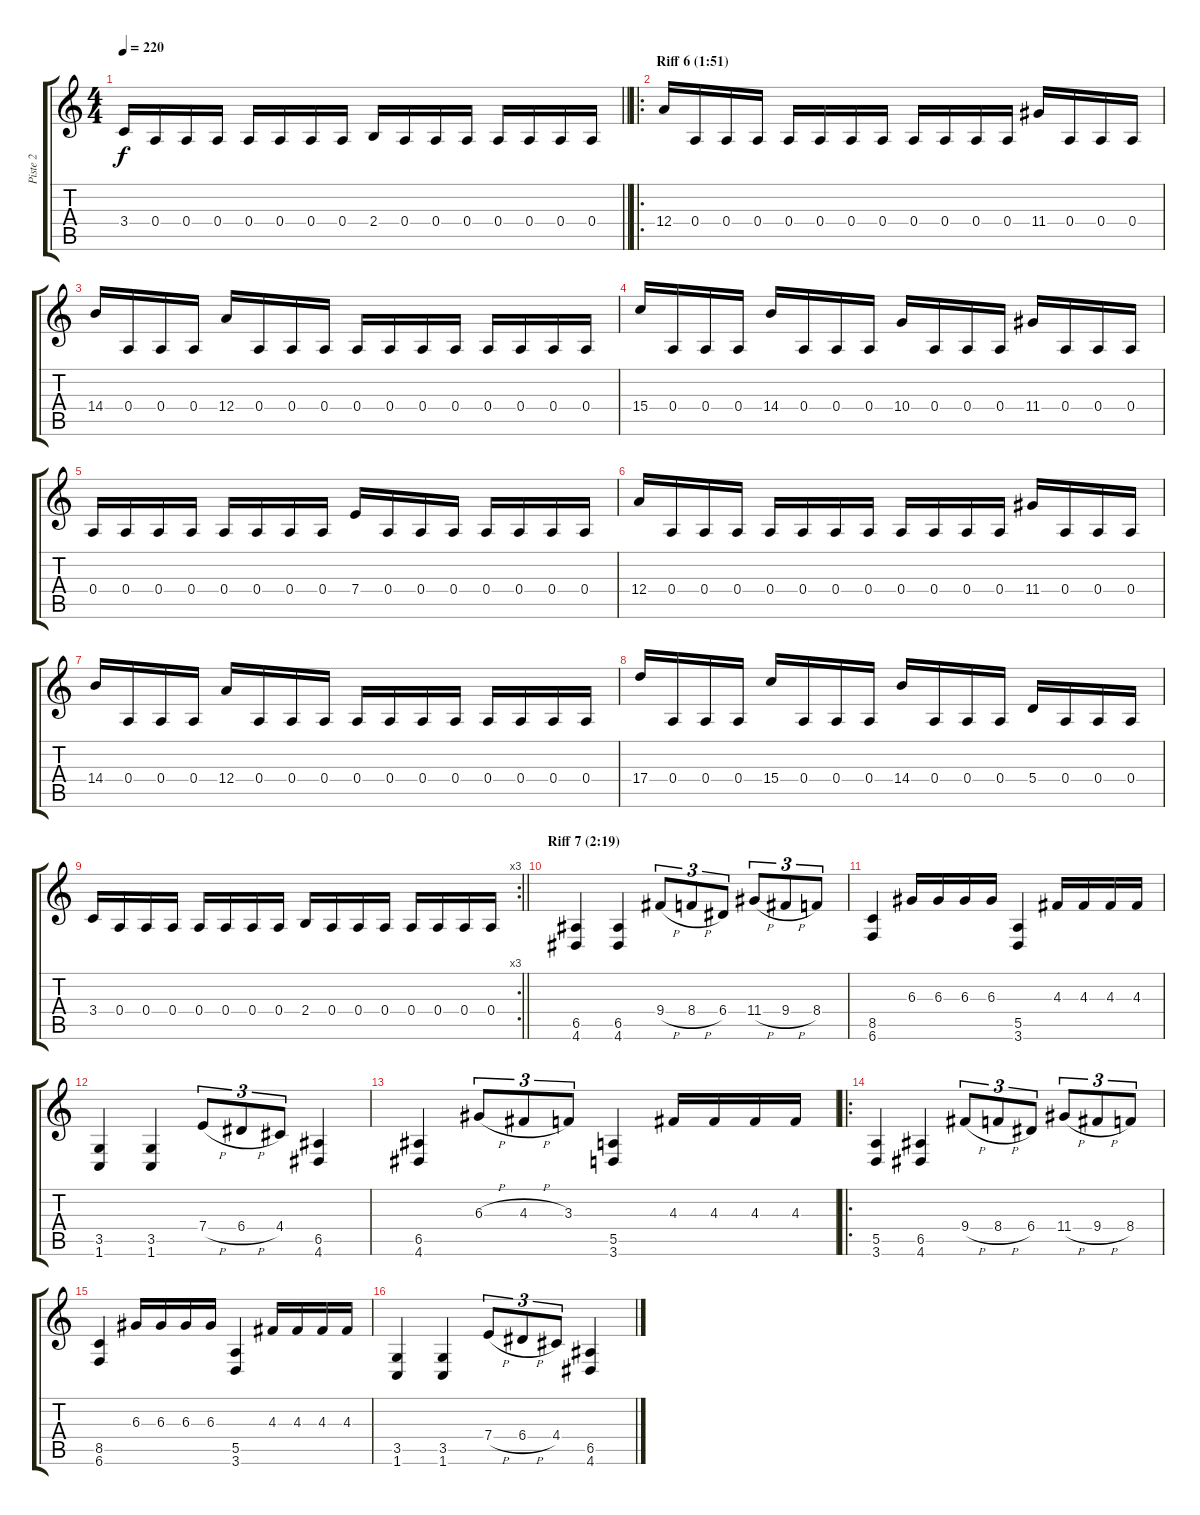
\track ("Piste 2" "Piste 2") {instrument overdrivenguitar}
\staff {score tabs}
\tuning (B3 Gb3 D3 A2 E2 B1) {hide}
\ts (4 4)
\tempo 220
\clef g2
\barLineRight lightlight
\ks c
3.4.16{dy f} 0.4.16 0.4.16 0.4.16 0.4.16 0.4.16 0.4.16 0.4.16 2.4.16 0.4.16 0.4.16 0.4.16 0.4.16 0.4.16 0.4.16 0.4.16 |
\ro
\section ("" "Riff 6 (1:51)")
12.4.16 0.4.16 0.4.16 0.4.16 0.4.16 0.4.16 0.4.16 0.4.16 0.4.16 0.4.16 0.4.16 0.4.16 11.4.16 0.4.16 0.4.16 0.4.16 |
14.4.16 0.4.16 0.4.16 0.4.16 12.4.16 0.4.16 0.4.16 0.4.16 0.4.16 0.4.16 0.4.16 0.4.16 0.4.16 0.4.16 0.4.16 0.4.16 |
15.4.16 0.4.16 0.4.16 0.4.16 14.4.16 0.4.16 0.4.16 0.4.16 10.4.16 0.4.16 0.4.16 0.4.16 11.4.16 0.4.16 0.4.16 0.4.16 |
0.4.16 0.4.16 0.4.16 0.4.16 0.4.16 0.4.16 0.4.16 0.4.16 7.4.16 0.4.16 0.4.16 0.4.16 0.4.16 0.4.16 0.4.16 0.4.16 |
12.4.16 0.4.16 0.4.16 0.4.16 0.4.16 0.4.16 0.4.16 0.4.16 0.4.16 0.4.16 0.4.16 0.4.16 11.4.16 0.4.16 0.4.16 0.4.16 |
14.4.16 0.4.16 0.4.16 0.4.16 12.4.16 0.4.16 0.4.16 0.4.16 0.4.16 0.4.16 0.4.16 0.4.16 0.4.16 0.4.16 0.4.16 0.4.16 |
17.4.16 0.4.16 0.4.16 0.4.16 15.4.16 0.4.16 0.4.16 0.4.16 14.4.16 0.4.16 0.4.16 0.4.16 5.4.16 0.4.16 0.4.16 0.4.16 |
\rc 3
\barLineRight lightlight
3.4.16 0.4.16 0.4.16 0.4.16 0.4.16 0.4.16 0.4.16 0.4.16 2.4.16 0.4.16 0.4.16 0.4.16 0.4.16 0.4.16 0.4.16 0.4.16 |
\section ("" "Riff 7 (2:19)")
(6.5 4.6).4 (6.5 4.6).4 9.4{h}.8{tu (3 2)} 8.4{h}.8{tu (3 2)} 6.4.8{tu (3 2)} 11.4{h}.8{tu (3 2)} 9.4{h}.8{tu (3 2)} 8.4.8{tu (3 2)} |
(8.5 6.6).4 6.3.16 6.3.16 6.3.16 6.3.16 (5.5 3.6).4 4.3.16 4.3.16 4.3.16 4.3.16 |
(3.5 1.6).4 (3.5 1.6).4 7.4{h}.8{tu (3 2)} 6.4{h}.8{tu (3 2)} 4.4.8{tu (3 2)} (6.5 4.6).4 |
(6.5 4.6).4 6.3{h}.8{tu (3 2)} 4.3{h}.8{tu (3 2)} 3.3.8{tu (3 2)} (5.5 3.6).4 4.3.16 4.3.16 4.3.16 4.3.16 |
\ro
(5.5 3.6).4 (6.5 4.6).4 9.4{h}.8{tu (3 2)} 8.4{h}.8{tu (3 2)} 6.4.8{tu (3 2)} 11.4{h}.8{tu (3 2)} 9.4{h}.8{tu (3 2)} 8.4.8{tu (3 2)} |
(8.5 6.6).4 6.3.16 6.3.16 6.3.16 6.3.16 (5.5 3.6).4 4.3.16 4.3.16 4.3.16 4.3.16 |
(3.5 1.6).4 (3.5 1.6).4 7.4{h}.8{tu (3 2)} 6.4{h}.8{tu (3 2)} 4.4.8{tu (3 2)} (6.5 4.6).4
